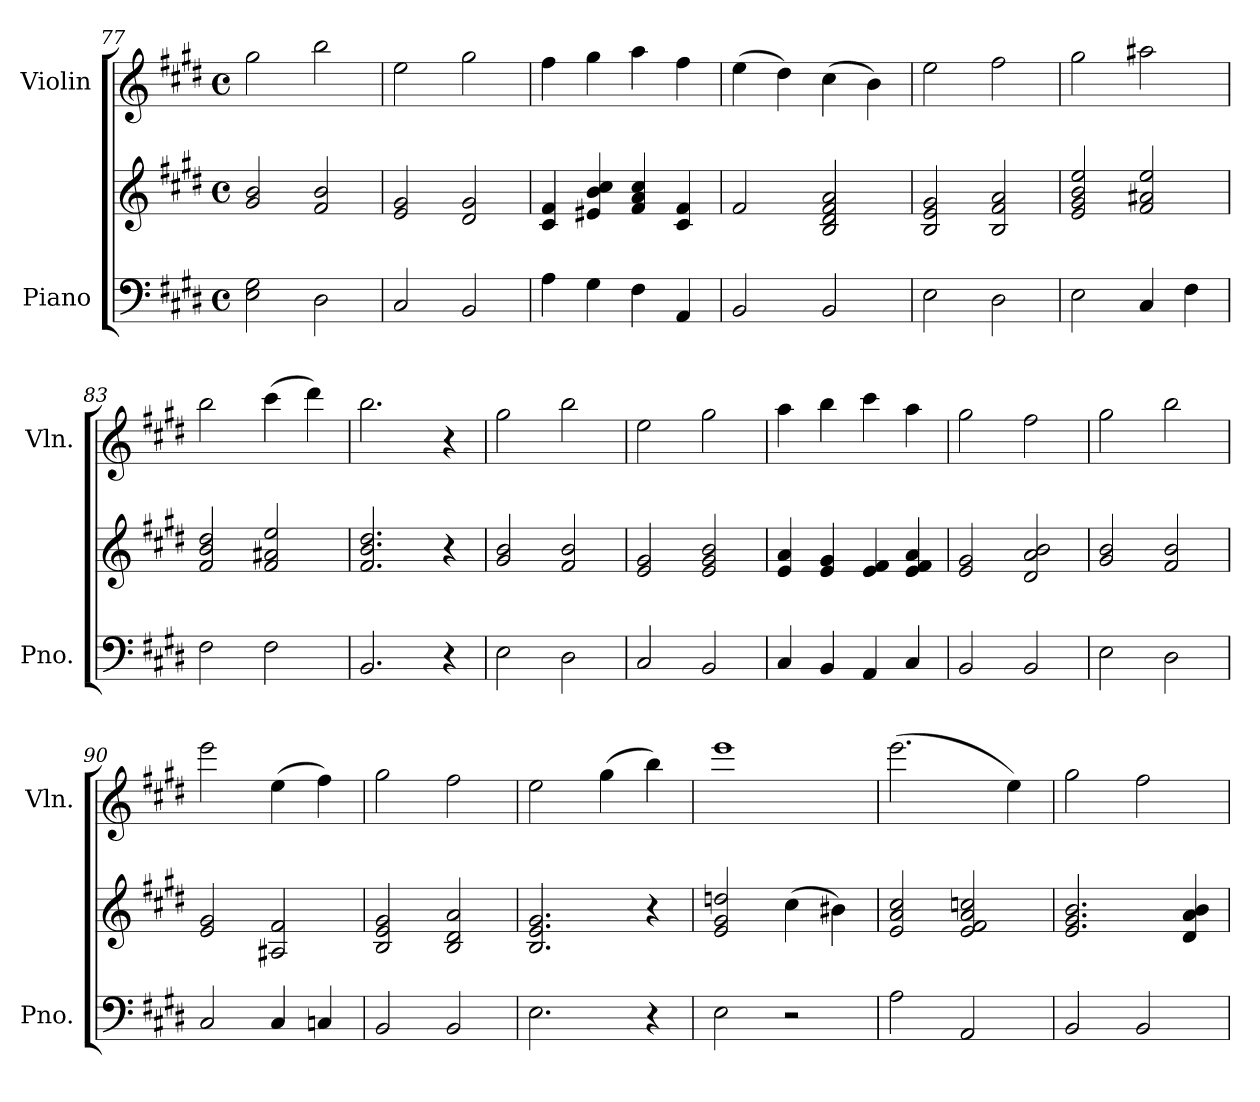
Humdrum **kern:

**kern	**kern	**kern
*part2	*part2	*part1
*staff3	*staff2	*staff1
*I"Piano	*	*I"Violin
*I'Pno.	*	*I'Vln.
*clefF4	*clefG2	*clefG2
*k[f#c#g#d#]	*k[f#c#g#d#]	*k[f#c#g#d#]
*M4/4	*M4/4	*M4/4
*met(c)	*met(c)	*met(c)
*MM98	*MM98	*MM98
=77	=77	=77
2E\ 2G#\	2g#/ 2b/	2gg#\
2D#\	2f#/ 2b/	2bb\
=78	=78	=78
2C#/	2e/ 2g#/	2ee\
2BB/	2d#/ 2g#/	2gg#\
=79	=79	=79
4A\	4c#/ 4f#/	4ff#\
4G#\	4e#X/ 4b/ 4cc#/	4gg#\
4F#\	4f#/ 4a/ 4cc#/	4aa\
4AA/	4c#/ 4f#/	4ff#\
=80	=80	=80
2BB/	2f#/	(4ee\
.	.	4dd#\)
2BB/	2B/ 2d#/ 2f#/ 2a/	(4cc#\
.	.	4b\)
=81	=81	=81
2E\	2B/ 2e/ 2g#/	2ee\
2D#\	2B/ 2f#/ 2a/	2ff#\
=82	=82	=82
2E\	2e/ 2g#/ 2b/ 2ee/	2gg#\
4C#/	2f#/ 2a#X/ 2ee/	2aa#X\
4F#\	.	.
=83	=83	=83
2F#\	2f#/ 2b/ 2dd#/	2bb\
2F#\	2f#/ 2a#X/ 2ee/	(4ccc#\
.	.	4ddd#\)
!!LO:LB:g=z
=84	=84	=84
2.BB/	2.f#/ 2.b/ 2.dd#/	2.bb\
4r	4r	4r
=85	=85	=85
2E\	2g#/ 2b/	2gg#\
2D#\	2f#/ 2b/	2bb\
=86	=86	=86
2C#/	2e/ 2g#/	2ee\
2BB/	2e/ 2g#/ 2b/	2gg#\
=87	=87	=87
4C#/	4e/ 4a/	4aa\
4BB/	4e/ 4g#/	4bb\
4AA/	4e/ 4f#/	4ccc#\
4C#/	4e/ 4f#/ 4a/	4aa\
=88	=88	=88
2BB/	2e/ 2g#/	2gg#\
2BB/	2d#/ 2a/ 2b/	2ff#\
=89	=89	=89
2E\	2g#/ 2b/	2gg#\
2D#\	2f#/ 2b/	2bb\
=90	=90	=90
2C#/	2e/ 2g#/	2eee\
4C#/	2A#X/ 2f#/	(4ee\
4Cn/	.	4ff#\)
=91	=91	=91
2BB/	2B/ 2e/ 2g#/	2gg#\
2BB/	2B/ 2d#/ 2a/	2ff#\
=92	=92	=92
2.E\	2.B/ 2.e/ 2.g#/	2ee\
.	.	(4gg#\
4r	4r	4bb\)
!!LO:PB:g=z
=93	=93	=93
2E\	2e/ 2g#/ 2ddn/	1eee
2r	(4cc#\	.
.	4b#X\)	.
=94	=94	=94
2A\	2e/ 2a/ 2cc#/	(2.eee\
2AA/	2e/ 2f#/ 2a/ 2ccn/	.
.	.	4ee\)
=95	=95	=95
2BB/	2.e/ 2.g#/ 2.b/	2gg#\
2BB/	.	2ff#\
.	4d#/ 4a/ 4b/	.
=	=	=
*-	*-	*-
